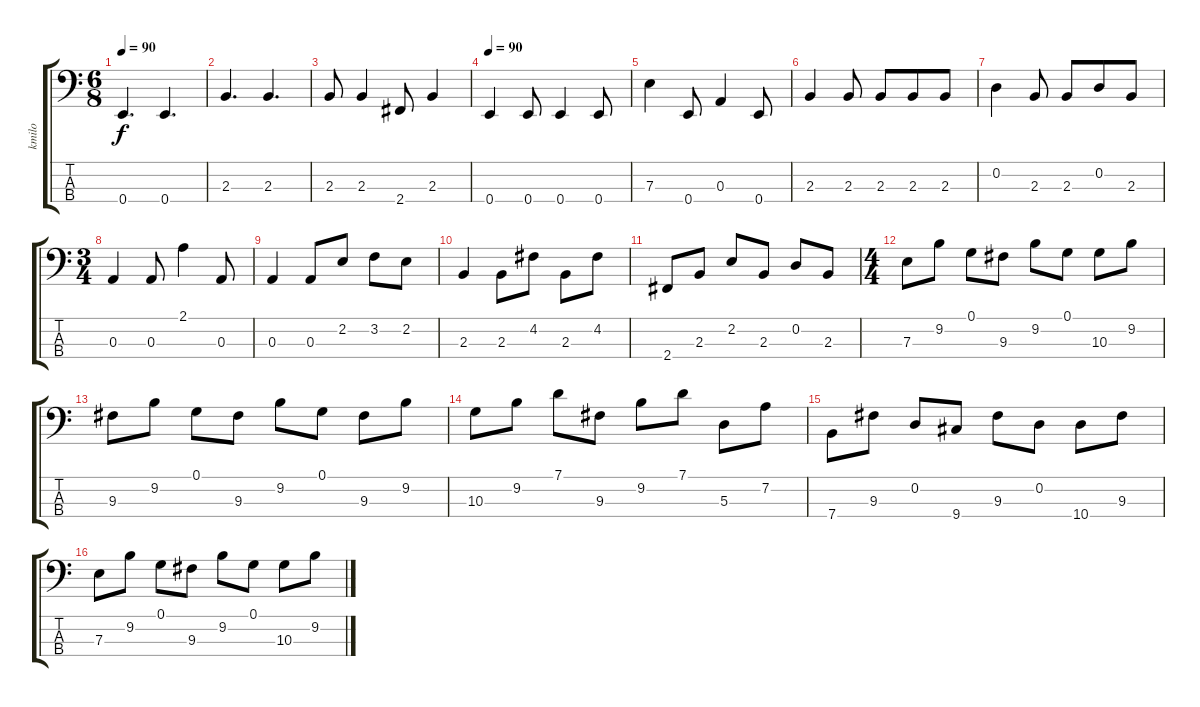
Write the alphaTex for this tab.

\track ("kmilo" "kmilo") {instrument electricbassfinger}
\staff {score tabs}
\tuning (G2 D2 A1 E1) {hide}
\ts (6 8)
\tempo 90
\clef f4
\ks c
0.4.4{d dy f} 0.4.4{d} |
2.3.4{d} 2.3.4{d} |
2.3.8 2.3.4 2.4.8 2.3.4 |
\tempo 90
0.4.4 0.4.8 0.4.4 0.4.8 |
7.3.4 0.4.8 0.3.4 0.4.8 |
2.3.4 2.3.8 2.3.8 2.3.8 2.3.8 |
0.2.4 2.3.8 2.3.8 0.2.8 2.3.8 |
\ts (3 4)
0.3.4 0.3.8 2.1.4 0.3.8 |
0.3.4 0.3.8 2.2.8 3.2.8 2.2.8 |
2.3.4 2.3.8 4.2.8 2.3.8 4.2.8 |
2.4.8 2.3.8 2.2.8 2.3.8 0.2.8 2.3.8 |
\ts (4 4)
7.3.8 9.2.8 0.1.8 9.3.8 9.2.8 0.1.8 10.3.8 9.2.8 |
9.3.8 9.2.8 0.1.8 9.3.8 9.2.8 0.1.8 9.3.8 9.2.8 |
10.3.8 9.2.8 7.1.8 9.3.8 9.2.8 7.1.8 5.3.8 7.2.8 |
7.4.8 9.3.8 0.2.8 9.4.8 9.3.8 0.2.8 10.4.8 9.3.8 |
7.3.8 9.2.8 0.1.8 9.3.8 9.2.8 0.1.8 10.3.8 9.2.8
